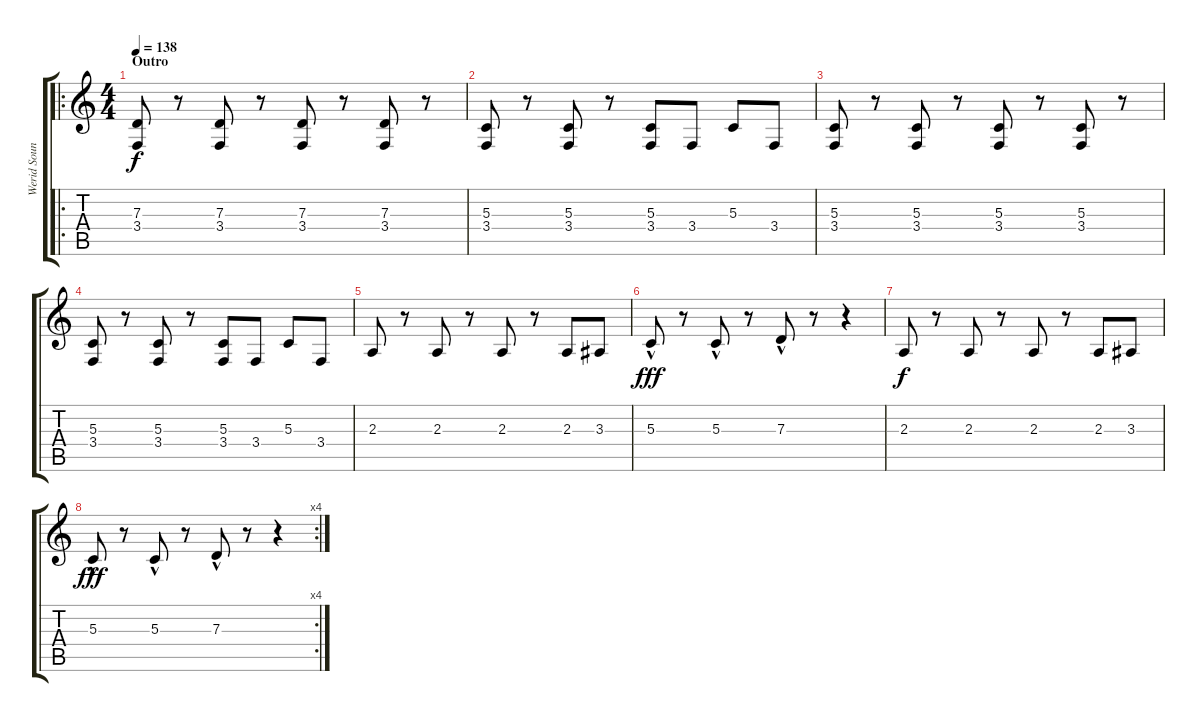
\track ("Werid Sounds" "Werid Soun") {instrument telephonering}
\staff {score tabs}
\tuning (E4 B3 G3 D3 A2 E2) {hide}
\ro
\ts (4 4)
\section ("" "Outro")
\tempo 138
\clef g2
\ks c
(7.3 3.4).8{dy f volume 10 instrument electricgrandpiano} r.8 (7.3 3.4).8 r.8 (7.3 3.4).8 r.8 (7.3 3.4).8 r.8 |
(5.3 3.4).8 r.8 (5.3 3.4).8 r.8 (5.3 3.4).8 3.4.8 5.3.8 3.4.8 |
(5.3 3.4).8 r.8 (5.3 3.4).8 r.8 (5.3 3.4).8 r.8 (5.3 3.4).8 r.8 |
(5.3 3.4).8 r.8 (5.3 3.4).8 r.8 (5.3 3.4).8 3.4.8 5.3.8 3.4.8 |
2.3.8 r.8 2.3.8 r.8 2.3.8 r.8 2.3.8 3.3.8 |
5.3{hac}.8{dy fff} r.8 5.3{hac}.8 r.8 7.3{hac}.8 r.8 r.4 |
2.3.8{dy f} r.8 2.3.8 r.8 2.3.8 r.8 2.3.8 3.3.8 |
\rc 4
5.3{hac}.8{dy fff} r.8 5.3{hac}.8 r.8 7.3{hac}.8 r.8 r.4
